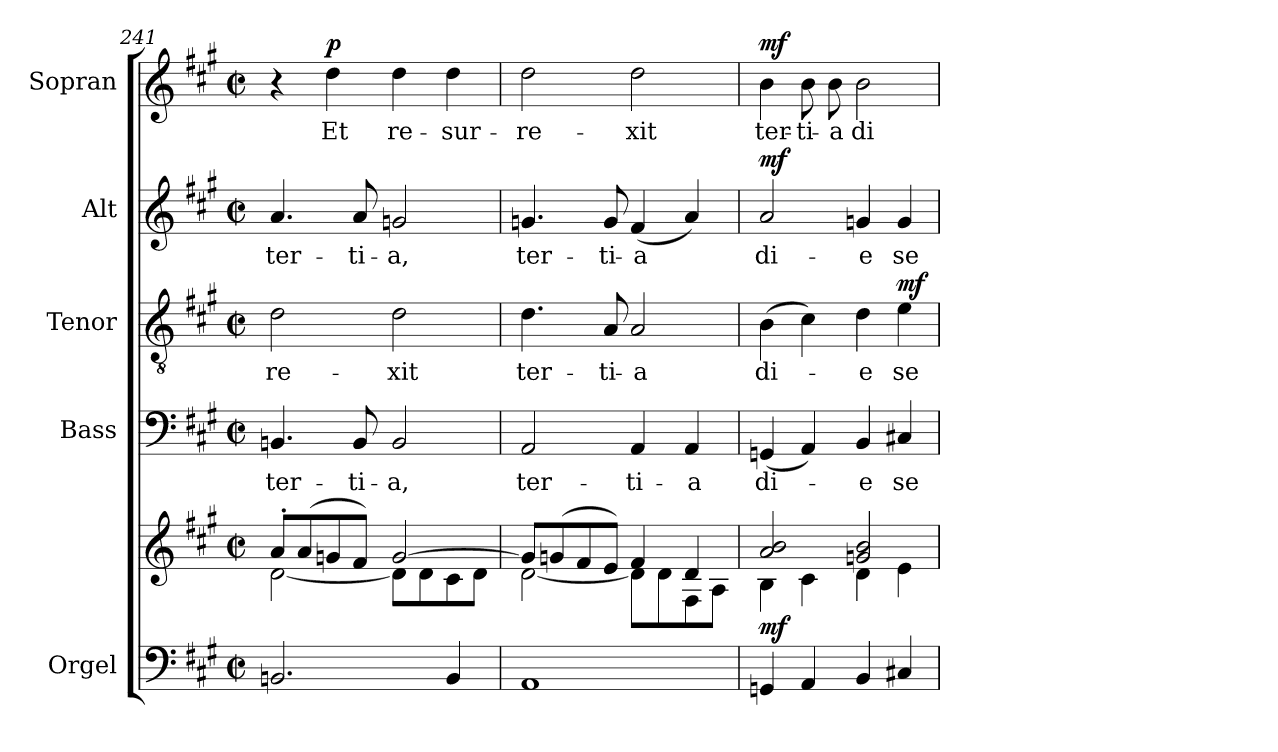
**kern	**kern	**dynam	**kern	**text	**kern	**text	**dynam	**kern	**text	**dynam	**kern	**text	**dynam
*part5	*part5	*part5	*part4	*part4	*part3	*part3	*part3	*part2	*part2	*part2	*part1	*part1	*part1
*staff6	*staff5	*staff5/6	*staff4	*staff4	*staff3	*staff3	*staff3	*staff2	*staff2	*staff2	*staff1	*staff1	*staff1
*I"Orgel	*	*	*I"Bass	*	*I"Tenor	*	*	*I"Alt	*	*	*I"Sopran	*	*
*I'Org.	*	*	*I'B.	*	*I'T.	*	*	*I'A.	*	*	*I'S.	*	*
*clefF4	*clefG2	*	*clefF4	*	*clefGv2	*	*	*clefG2	*	*	*clefG2	*	*
*k[f#c#g#]	*k[f#c#g#]	*	*k[f#c#g#]	*	*k[f#c#g#]	*	*	*k[f#c#g#]	*	*	*k[f#c#g#]	*	*
*A:	*A:	*	*A:	*	*A:	*	*	*A:	*	*	*A:	*	*
*M2/2	*M2/2	*	*M2/2	*	*M2/2	*	*	*M2/2	*	*	*M2/2	*	*
*met(c|)	*met(c|)	*	*met(c|)	*	*met(c|)	*	*	*met(c|)	*	*	*met(c|)	*	*
=241	=241	=241	=241	=241	=241	=241	=241	=241	=241	=241	=241	=241	=241
*	*^	*	*	*	*	*	*	*	*	*	*	*	*
!	!	!	!	!	!LO:LY:b	!	!LO:LY:b	!	!	!LO:LY:b	!	!	!	!
2.BBn/	8a'</L	[<2d\	.	4.BBn/	ter-	2d\	-re-	.	4.a/	ter-	.	4r	.	.
.	(>8a/	.	.	.	.	.	.	.	.	.	.	.	.	.
!	!	!	!	!	!	!	!	!	!	!	!	!	!LO:LY:b	!LO:DY:a
.	8gn/	.	.	.	.	.	.	.	.	.	.	4dd\	Et	p
!	!	!	!	!	!LO:LY:b	!	!	!	!	!LO:LY:b	!	!	!	!
.	8f#/J)	.	.	8BB/	-ti-	.	.	.	8a/	-ti-	.	.	.	.
!	!	!	!	!	!LO:LY:b	!	!LO:LY:b	!	!	!LO:LY:b	!	!	!LO:LY:b	!
.	[>2g/	8d\L]	.	2BB/	-a,	2d\	-xit	.	2gn/	-a,	.	4dd\	re-	.
.	.	8d\	.	.	.	.	.	.	.	.	.	.	.	.
!	!	!	!	!	!	!	!	!	!	!	!	!	!LO:LY:b	!
4BB/	.	8c#\	.	.	.	.	.	.	.	.	.	4dd\	-sur-	.
.	.	8d\J	.	.	.	.	.	.	.	.	.	.	.	.
=242	=242	=242	=242	=242	=242	=242	=242	=242	=242	=242	=242	=242	=242	=242
!	!	!	!	!	!LO:LY:b	!	!LO:LY:b	!	!	!LO:LY:b	!	!	!LO:LY:b	!
1AA	8g/L]	[<2d\	.	2AA/	ter-	4.d\	ter-	.	4.gn/	ter-	.	2dd\	-re-	.
.	(>8gn/	.	.	.	.	.	.	.	.	.	.	.	.	.
.	8f#/	.	.	.	.	.	.	.	.	.	.	.	.	.
!	!	!	!	!	!	!	!LO:LY:b	!	!	!LO:LY:b	!	!	!	!
.	8e/J)	.	.	.	.	8A/	-ti-	.	8g/	-ti-	.	.	.	.
!	!	!	!	!	!LO:LY:b	!	!LO:LY:b	!	!	!LO:LY:b	!	!	!LO:LY:b	!
.	4f#/	8d\L]	.	4AA/	-ti-	2A/	-a	.	(<4f#/	-a	.	2dd\	-xit	.
.	.	8d\	.	.	.	.	.	.	.	.	.	.	.	.
!	!	!	!	!	!LO:LY:b	!	!	!	!	!	!	!	!	!
.	4d/	8F#\	.	4AA/	-a	.	.	.	4a/)	.	.	.	.	.
.	.	8A\J	.	.	.	.	.	.	.	.	.	.	.	.
=243	=243	=243	=243	=243	=243	=243	=243	=243	=243	=243	=243	=243	=243	=243
!	!	!	!LO:DY:b	!	!LO:LY:b	!	!LO:LY:b	!	!	!LO:LY:b	!LO:DY:a	!	!LO:LY:b	!LO:DY:a
4GGn/	2a/ 2b/	4B\	mf	(<4GGn/	di-	(>4B\	di-	.	2a/	di-	mf	4b\	ter-	mf
!	!	!	!	!	!	!	!	!	!	!	!	!	!LO:LY:b	!
4AA/	.	4c#\	.	4AA/)	.	4c#\)	.	.	.	.	.	8b\	-ti-	.
!	!	!	!	!	!	!	!	!	!	!	!	!	!LO:LY:b	!
.	.	.	.	.	.	.	.	.	.	.	.	8b\	-a	.
!	!	!	!	!	!LO:LY:b	!	!LO:LY:b	!	!	!LO:LY:b	!	!	!LO:LY:b	!
4BB/	2gn/ 2b/	4d\	.	4BB/	-e	4d\	-e	.	4gn/	-e	.	2b\	di-	.
!	!	!	!	!	!LO:LY:b	!	!LO:LY:b	!LO:DY:a	!	!LO:LY:b	!	!	!	!
4C#X/	.	4e\	.	4C#X/	se-	4e\	se-	mf	4g/	se-	.	.	.	.
*	*v	*v	*	*	*	*	*	*	*	*	*	*	*	*
=	=	=	=	=	=	=	=	=	=	=	=	=	=
*-	*-	*-	*-	*-	*-	*-	*-	*-	*-	*-	*-	*-	*-
